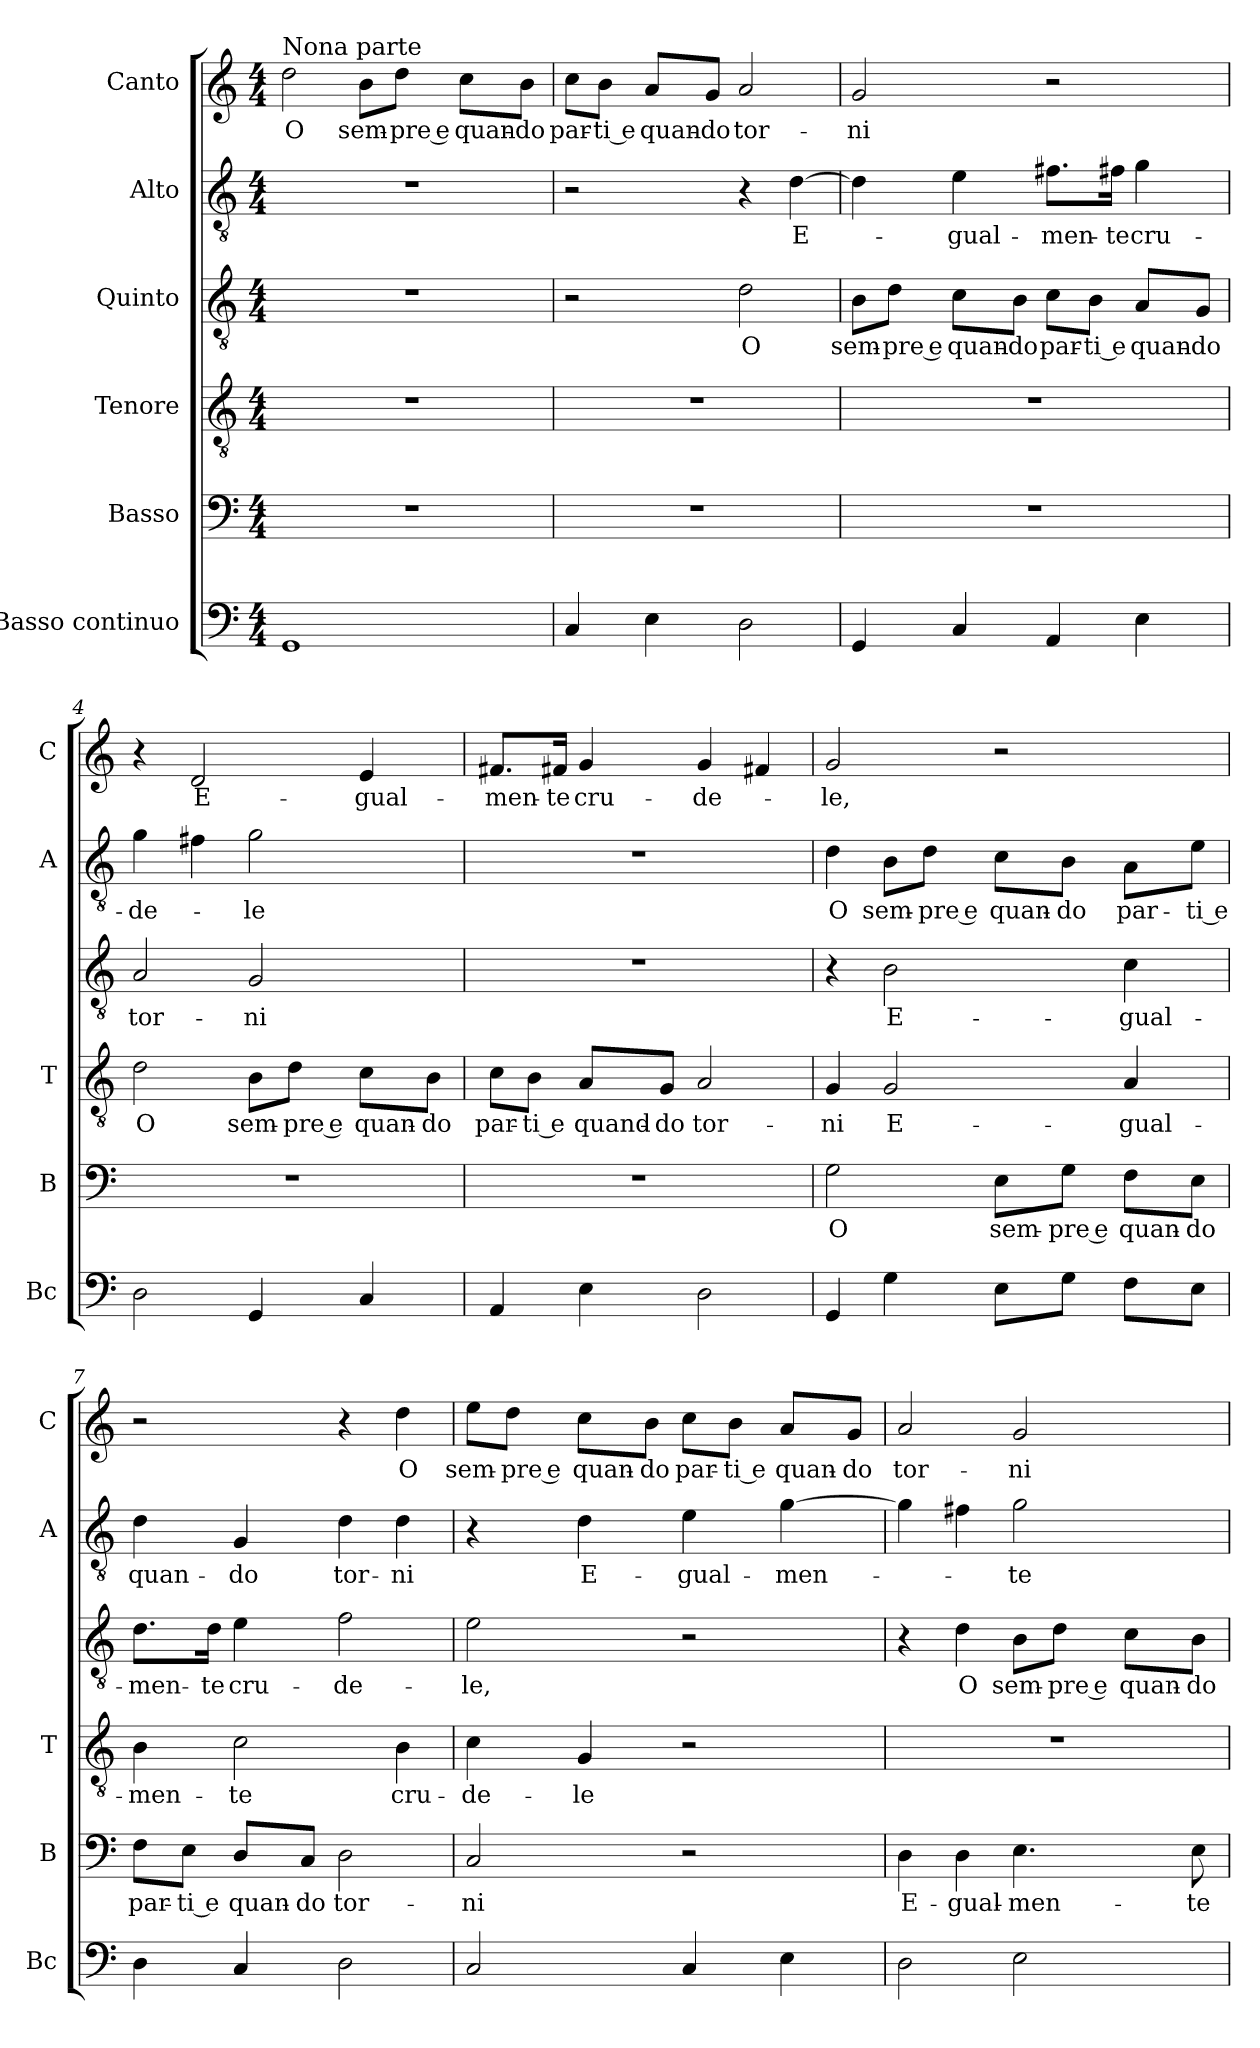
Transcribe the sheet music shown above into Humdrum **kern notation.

**kern	**kern	**text	**kern	**text	**kern	**text	**kern	**text	**kern	**text
*part6	*part5	*part5	*part4	*part4	*part3	*part3	*part2	*part2	*part1	*part1
*staff6	*staff5	*staff5	*staff4	*staff4	*staff3	*staff3	*staff2	*staff2	*staff1	*staff1
*I"Basso continuo	*I"Basso	*	*I"Tenore	*	*I"Quinto	*	*I"Alto	*	*I"Canto	*
*I'Bc	*I'B	*	*I'T	*	*	*	*I'A	*	*I'C	*
*clefF4	*clefF4	*	*clefGv2	*	*clefGv2	*	*clefGv2	*	*clefG2	*
*k[]	*k[]	*	*k[]	*	*k[]	*	*k[]	*	*k[]	*
*C:	*C:	*	*C:	*	*C:	*	*C:	*	*C:	*
*M4/4	*M4/4	*	*M4/4	*	*M4/4	*	*M4/4	*	*M4/4	*
=1	=1	=1	=1	=1	=1	=1	=1	=1	=1	=1
!	!	!	!	!	!	!	!	!	!LO:TX:a:t=Nona parte	!
1GG	1r	.	1r	.	1r	.	1r	.	2dd	O
.	.	.	.	.	.	.	.	.	8b\L	sem-
.	.	.	.	.	.	.	.	.	8dd\J	-pre e
.	.	.	.	.	.	.	.	.	8cc\L	quan-
.	.	.	.	.	.	.	.	.	8b\J	-do
=2	=2	=2	=2	=2	=2	=2	=2	=2	=2	=2
4C	1r	.	1r	.	2r	.	2r	.	8cc\L	par-
.	.	.	.	.	.	.	.	.	8b\J	-ti e
4E	.	.	.	.	.	.	.	.	8a/L	quan-
.	.	.	.	.	.	.	.	.	8g/J	-do
2D	.	.	.	.	2d	O	4r	.	2a	tor-
.	.	.	.	.	.	.	[4d	E-	.	.
=3	=3	=3	=3	=3	=3	=3	=3	=3	=3	=3
4GG	1r	.	1r	.	8B\L	sem-	4d]	.	2g	-ni
.	.	.	.	.	8d\J	-pre e	.	.	.	.
4C	.	.	.	.	8c\L	quan-	4e	-gual-	.	.
.	.	.	.	.	8B\J	-do	.	.	.	.
4AA	.	.	.	.	8c\L	par-	8.f#X\L	-men-	2r	.
.	.	.	.	.	8B\J	-ti e	.	.	.	.
.	.	.	.	.	.	.	16f#X\Jk	-te	.	.
4E	.	.	.	.	8A/L	quan-	4g	cru-	.	.
.	.	.	.	.	8G/J	-do	.	.	.	.
=4	=4	=4	=4	=4	=4	=4	=4	=4	=4	=4
2D	1r	.	2d	O	2A	tor-	4g	-de-	4r	.
.	.	.	.	.	.	.	4f#X	.	2d	E-
4GG	.	.	8B\L	sem-	2G	-ni	2g	-le	.	.
.	.	.	8d\J	-pre e	.	.	.	.	.	.
4C	.	.	8c\L	quan-	.	.	.	.	4e	-gual-
.	.	.	8B\J	-do	.	.	.	.	.	.
=5	=5	=5	=5	=5	=5	=5	=5	=5	=5	=5
4AA	1r	.	8c\L	par-	1r	.	1r	.	8.f#X/L	-men-
.	.	.	8B\J	-ti e	.	.	.	.	.	.
.	.	.	.	.	.	.	.	.	16f#X/Jk	-te
4E	.	.	8A/L	quand-	.	.	.	.	4g	cru-
.	.	.	8G/J	-do	.	.	.	.	.	.
2D	.	.	2A	tor-	.	.	.	.	4g	-de-
.	.	.	.	.	.	.	.	.	4f#X	.
=6	=6	=6	=6	=6	=6	=6	=6	=6	=6	=6
4GG	2G	O	4G	-ni	4r	.	4d	O	2g	-le,
4G	.	.	2G	E-	2B	E-	8B\L	sem-	.	.
.	.	.	.	.	.	.	8d\J	-pre e	.	.
8E\L	8E\L	sem-	.	.	.	.	8c\L	quan-	2r	.
8G\J	8G\J	-pre e	.	.	.	.	8B\J	-do	.	.
8F\L	8F\L	quan-	4A	-gual-	4c	-gual-	8A\L	par-	.	.
8E\J	8E\J	-do	.	.	.	.	8e\J	-ti e	.	.
=7	=7	=7	=7	=7	=7	=7	=7	=7	=7	=7
4D	8F\L	par-	4B	-men-	8.d\L	-men-	4d	quan-	2r	.
.	8E\J	-ti e	.	.	.	.	.	.	.	.
.	.	.	.	.	16d\Jk	-te	.	.	.	.
4C	8D/L	quan-	2c	-te	4e	cru-	4G	-do	.	.
.	8C/J	-do	.	.	.	.	.	.	.	.
2D	2D	tor-	.	.	2f	-de-	4d	tor-	4r	.
.	.	.	4B	cru-	.	.	4d	-ni	4dd	O
=8	=8	=8	=8	=8	=8	=8	=8	=8	=8	=8
2C	2C	-ni	4c	-de-	2e	-le,	4r	.	8ee\L	sem-
.	.	.	.	.	.	.	.	.	8dd\J	-pre e
.	.	.	4G	-le	.	.	4d	E-	8cc\L	quan-
.	.	.	.	.	.	.	.	.	8b\J	-do
4C	2r	.	2r	.	2r	.	4e	-gual-	8cc\L	par-
.	.	.	.	.	.	.	.	.	8b\J	-ti e
4E	.	.	.	.	.	.	[4g	-men-	8a/L	quan-
.	.	.	.	.	.	.	.	.	8g/J	-do
=9	=9	=9	=9	=9	=9	=9	=9	=9	=9	=9
2D	4D	E-	1r	.	4r	.	4g]	.	2a	tor-
.	4D	-gual-	.	.	4d	O	4f#X	.	.	.
2E	4.E	-men-	.	.	8B\L	sem-	2g	-te	2g	-ni
.	.	.	.	.	8d\J	-pre e	.	.	.	.
.	.	.	.	.	8c\L	quan-	.	.	.	.
.	8E	-te	.	.	8B\J	-do	.	.	.	.
=	=	=	=	=	=	=	=	=	=	=
*-	*-	*-	*-	*-	*-	*-	*-	*-	*-	*-
